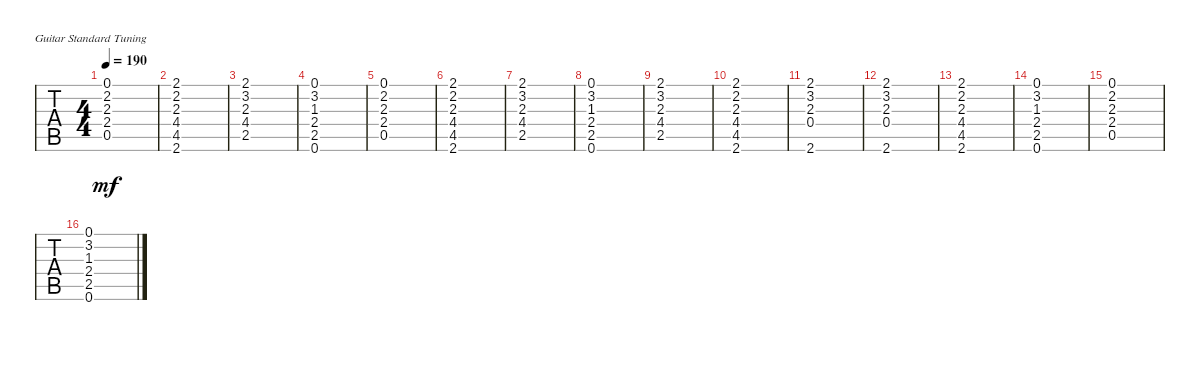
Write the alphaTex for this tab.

\defaultSystemsLayout 4
\bracketExtendMode groupsimilarinstruments
\singleTrackTrackNamePolicy hidden
\multiTrackTrackNamePolicy hidden
\otherSystemsTrackNameOrientation horizontal
\track ("Steel Guitar" "S-Gt") {instrument acousticguitarsteel}
\staff {tabs}
\tuning (E4 B3 G3 D3 A2 E2)
\ts (4 4)
\tempo 190
\clef g2
\scale
0.487395
\ks a
(0.5 2.4 2.3 2.2 0.1).1{dy mf instrument acousticguitarsteel} |
\scale
0.256303 (2.1 2.2 2.3 4.4 4.5 2.6).1 |
\scale
0.256303 (2.5 4.4 2.1 3.2 2.3).1 |
\scale
0.333333 (0.1 3.2 1.3 2.4 2.5 0.6).1 |
\scale
0.333333 (0.5 2.4 2.3 2.2 0.1).1 |
\scale
0.333333 (2.1 2.2 2.3 4.4 4.5 2.6).1 |
\scale
0.333333 (2.5 4.4 2.1 3.2 2.3).1 |
\scale
0.333333 (0.1 3.2 1.3 2.4 2.5 0.6).1 |
\scale
0.333333 (2.5 4.4 2.1 3.2 2.3).1 |
\scale
0.333333 (2.1 2.2 2.3 4.4 4.5 2.6).1 |
\scale
0.333333 (2.1 3.2 2.3 0.4 2.6).1 |
\scale
0.333333 (2.1 3.2 2.3 0.4 2.6).1 |
\scale
0.333333 (2.1 2.2 2.3 4.4 4.5 2.6).1 |
\scale
0.333333 (0.1 3.2 1.3 2.4 2.5 0.6).1 |
\scale
0.333333 (0.5 2.4 2.3 2.2 0.1).1 |
(0.1 3.2 1.3 2.4 2.5 0.6).1
